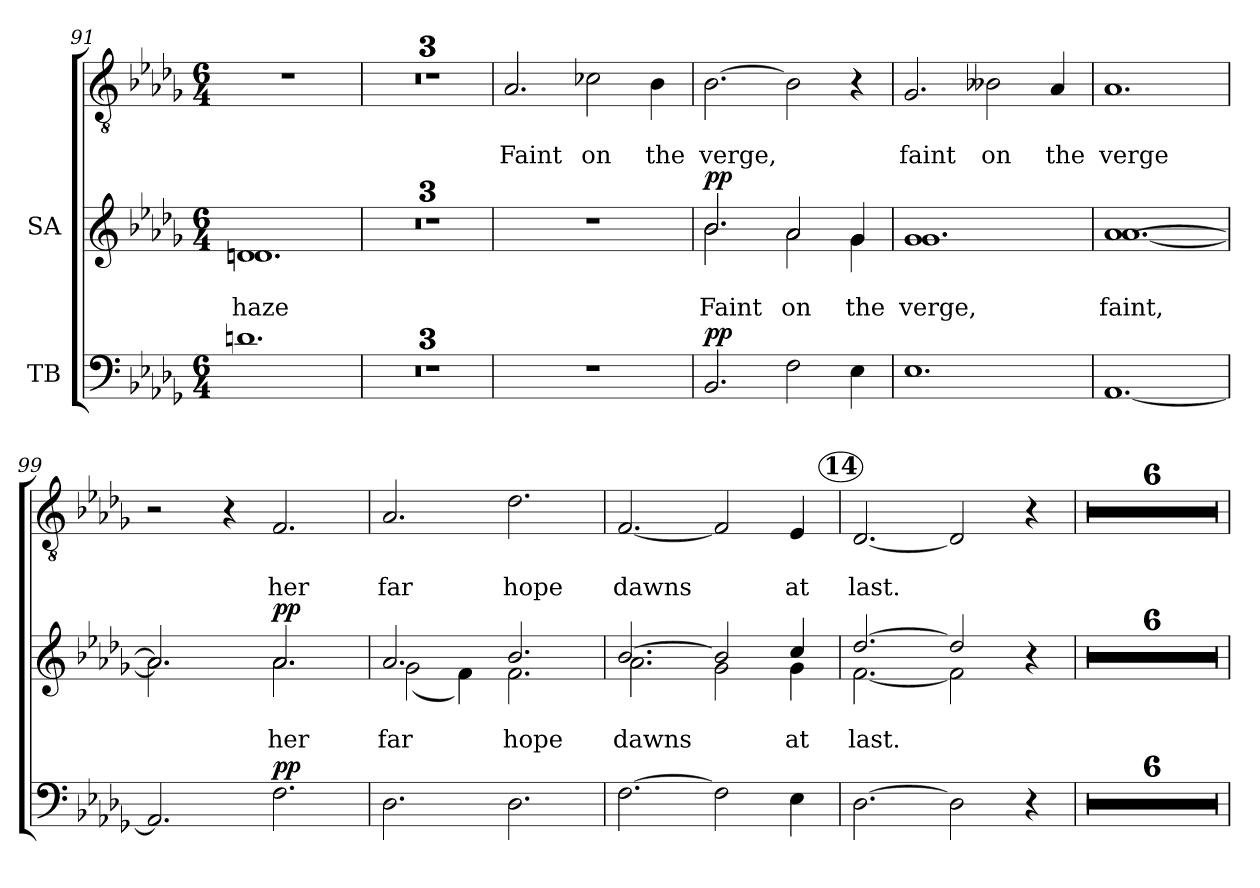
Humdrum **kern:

**kern	**dynam	**kern	**text	**text	**dynam	**kern	**text	**text
*part3	*part3	*part2	*part2	*part2	*part2	*part1	*part1	*part1
*staff3	*staff3	*staff2	*staff2	*staff2	*staff2	*staff1	*staff1	*staff1
*I"TB	*	*I"SA	*	*	*	*	*	*
*clefF4	*	*clefG2	*	*	*	*clefGv2	*	*
*k[b-e-a-d-g-]	*	*k[b-e-a-d-g-]	*	*	*	*k[b-e-a-d-g-]	*	*
*D-:	*	*D-:	*	*	*	*D-:	*	*
*M6/4	*	*M6/4	*	*	*	*M6/4	*	*
=91	=91	=91	=91	=91	=91	=91	=91	=91
!	!	!	!	!LO:LY:b	!	!	!	!
*	*	*^	*	*	*	*	*	*
1.dn	.	1.dn	1.dn	.	haze	.	1.r	.	.
*	*	*v	*v	*	*	*	*	*	*
=92	=92	=92	=92	=92	=92	=92	=92	=92
1.r	.	1.r	.	.	.	1.r	.	.
=93	=93	=93	=93	=93	=93	=93	=93	=93
1.r	.	1.r	.	.	.	1.r	.	.
=94	=94	=94	=94	=94	=94	=94	=94	=94
1.r	.	1.r	.	.	.	1.r	.	.
=95	=95	=95	=95	=95	=95	=95	=95	=95
!	!	!	!	!	!	!	!	!LO:LY:b
1.r	.	1.r	.	.	.	2.A-/	.	Faint
!	!	!	!	!	!	!	!	!LO:LY:b
.	.	.	.	.	.	2c-X\	.	on
!	!	!	!	!	!	!	!	!LO:LY:b
.	.	.	.	.	.	4B-\	.	the
!!LO:LB:g=z
=96	=96	=96	=96	=96	=96	=96	=96	=96
!	!	!	!	!LO:LY:b	!	!	!	!
*	*	*^	*	*	*	*	*	*
!	!LO:DY:a	!	!	!	!	!LO:DY:a	!	!	!LO:LY:b
2.BB-/	pp	2.b-/	2.b-\	.	Faint	pp	[2.B-\	.	verge,
!	!	!	!	!	!LO:LY:b	!	!	!	!
2F\	.	2a-/	2a-\	.	on	.	2B-\]	.	.
!	!	!	!	!	!LO:LY:b	!	!	!	!
4E-\	.	4g-/	4g-\	.	the	.	4r	.	.
=97	=97	=97	=97	=97	=97	=97	=97	=97	=97
!	!	!	!	!	!LO:LY:b	!	!	!	!
!	!	!	!	!	!	!	!	!	!LO:LY:b
1.E-	.	1.g-	1.g-	.	verge,	.	2.G-/	.	faint
!	!	!	!	!	!	!	!	!	!LO:LY:b
.	.	.	.	.	.	.	2B--X\	.	on
!	!	!	!	!	!	!	!	!	!LO:LY:b
.	.	.	.	.	.	.	4A-/	.	the
=98	=98	=98	=98	=98	=98	=98	=98	=98	=98
!	!	!	!	!	!LO:LY:b	!	!	!	!
!	!	!	!	!	!	!	!	!	!LO:LY:b
[1.AA-	.	[>1.a-	[<1.a-	.	faint,	.	1.A-	.	verge
=99	=99	=99	=99	=99	=99	=99	=99	=99	=99
2.AA-/]	.	2.a-/]	2.a-\]	.	.	.	2r	.	.
.	.	.	.	.	.	.	4r	.	.
!	!	!	!	!	!LO:LY:b	!	!	!	!
!	!LO:DY:a	!	!	!	!	!LO:DY:a	!	!	!LO:LY:b
2.F\	pp	2.a-/	2.a-\	.	her	pp	2.F/	.	her
=100	=100	=100	=100	=100	=100	=100	=100	=100	=100
!	!	!	!	!	!LO:LY:b	!	!	!	!
!	!	!	!	!	!	!	!	!	!LO:LY:b
2.D-\	.	2.a-/	(<2g-\	.	far	.	2.A-/	.	far
.	.	.	4f\)	.	.	.	.	.	.
!	!	!	!	!	!LO:LY:b	!	!	!	!
!	!	!	!	!	!	!	!	!	!LO:LY:b
2.D-\	.	2.b-/	2.f\	.	hope	.	2.d-\	.	hope
!!LO:LB:g=z
=101	=101	=101	=101	=101	=101	=101	=101	=101	=101
!	!	!	!	!	!LO:LY:b	!	!	!	!
!	!	!	!	!	!	!	!	!	!LO:LY:b
[2.F\	.	[>2.b-/	2.a-\	.	dawns	.	[2.F/	.	dawns
2F\]	.	(2b-/]	2g-\	.	.	.	2F/]	.	.
!	!	!	!	!	!LO:LY:b	!	!	!	!
!	!	!	!	!	!	!	!	!	!LO:LY:b
4E-\	.	4cc/	4g-\	.	at	.	4E-/	.	at
!!LO:REH:place=s2:a:B:enc=circle:fs=13.5:t=14
=102	=102	=102	=102	=102	=102	=102	=102	=102	=102
!	!	!	!	!	!LO:LY:b	!	!	!	!
!	!	!	!	!	!	!	!	!	!LO:LY:b
[2.D-\	.	[>2.dd-/	[<2.f\	.	last.	.	[2.D-/	.	last.
2D-\]	.	2dd-/]	2f\]	.	.	.	2D-/]	.	.
4r	.	4r	4ryy	.	.	.	4r	.	.
*	*	*v	*v	*	*	*	*	*	*
=103	=103	=103	=103	=103	=103	=103	=103	=103
1.r	.	1.r	.	.	.	1.r	.	.
=104	=104	=104	=104	=104	=104	=104	=104	=104
1.r	.	1.r	.	.	.	1.r	.	.
=105	=105	=105	=105	=105	=105	=105	=105	=105
1.r	.	1.r	.	.	.	1.r	.	.
=106	=106	=106	=106	=106	=106	=106	=106	=106
1.r	.	1.r	.	.	.	1.r	.	.
=107	=107	=107	=107	=107	=107	=107	=107	=107
1.r	.	1.r	.	.	.	1.r	.	.
=108	=108	=108	=108	=108	=108	=108	=108	=108
1.r	.	1.r	.	.	.	1.r	.	.
=	=	=	=	=	=	=	=	=
*-	*-	*-	*-	*-	*-	*-	*-	*-
